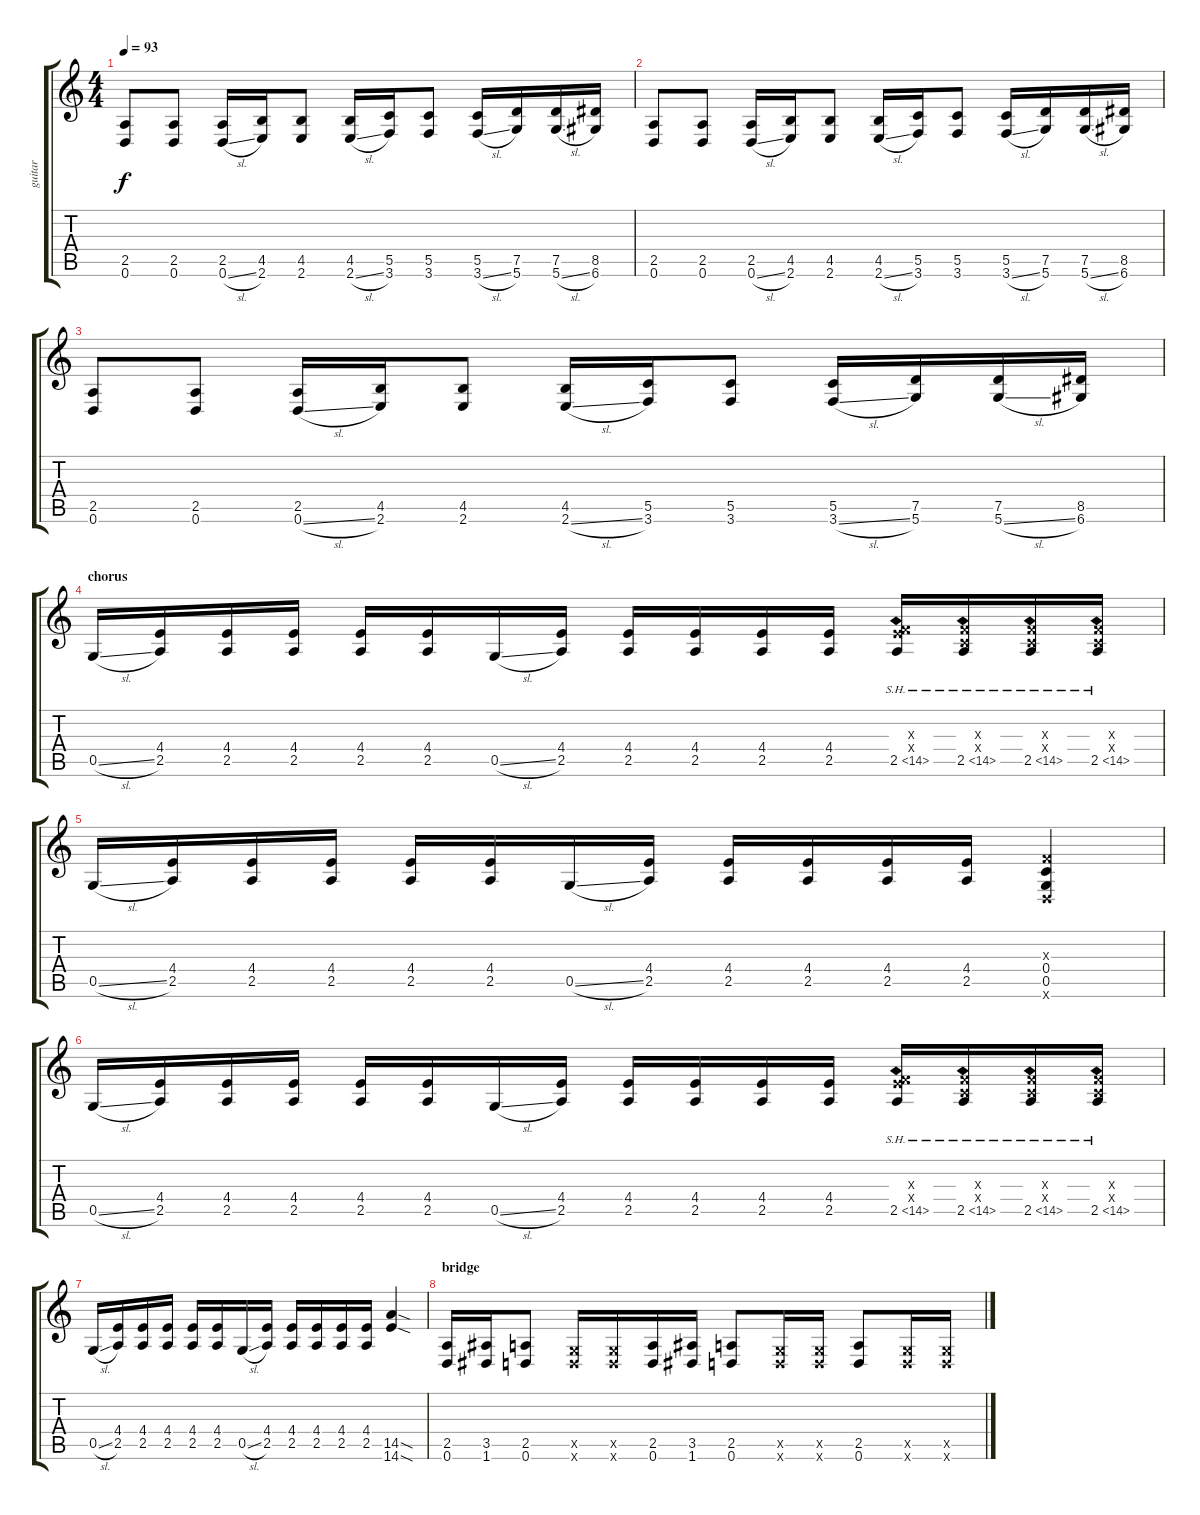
\track ("guitar" "guitar") {instrument distortionguitar}
\staff {score tabs}
\tuning (D4 A3 F3 C3 G2 D2) {hide}
\ts (4 4)
\tempo 93
\clef g2
\ks c
(2.5 0.6).8{dy f} (2.5 0.6).8 (2.5 0.6{sl}).16 (4.5 2.6).16 (4.5 2.6).8 (4.5 2.6{sl}).16 (5.5 3.6).16 (5.5 3.6).8 (5.5 3.6{sl}).16 (7.5 5.6).16 (7.5 5.6{sl}).16 (8.5 6.6).16 |
(2.5 0.6).8 (2.5 0.6).8 (2.5 0.6{sl}).16 (4.5 2.6).16 (4.5 2.6).8 (4.5 2.6{sl}).16 (5.5 3.6).16 (5.5 3.6).8 (5.5 3.6{sl}).16 (7.5 5.6).16 (7.5 5.6{sl}).16 (8.5 6.6).16 |
(2.5 0.6).8 (2.5 0.6).8 (2.5 0.6{sl}).16 (4.5 2.6).16 (4.5 2.6).8 (4.5 2.6{sl}).16 (5.5 3.6).16 (5.5 3.6).8 (5.5 3.6{sl}).16 (7.5 5.6).16 (7.5 5.6{sl}).16 (8.5 6.6).16 |
\section ("" "chorus")
0.5{sl}.16 (4.4 2.5).16 (4.4 2.5).16 (4.4 2.5).16 (4.4 2.5).16 (4.4 2.5).16 0.5{sl}.16 (4.4 2.5).16 (4.4 2.5).16 (4.4 2.5).16 (4.4 2.5).16 (4.4 2.5).16 (0.3{x} 4.4{x} 2.5{sh 12}).16 (0.3{x} 0.4{x} 2.5{sh 12}).16 (0.3{x} 0.4{x} 2.5{sh 12}).16 (0.3{x} 0.4{x} 2.5{sh 12}).16 |
0.5{sl}.16 (4.4 2.5).16 (4.4 2.5).16 (4.4 2.5).16 (4.4 2.5).16 (4.4 2.5).16 0.5{sl}.16 (4.4 2.5).16 (4.4 2.5).16 (4.4 2.5).16 (4.4 2.5).16 (4.4 2.5).16 (0.3{x} 0.4 0.5 0.6{x}).4 |
0.5{sl}.16 (4.4 2.5).16 (4.4 2.5).16 (4.4 2.5).16 (4.4 2.5).16 (4.4 2.5).16 0.5{sl}.16 (4.4 2.5).16 (4.4 2.5).16 (4.4 2.5).16 (4.4 2.5).16 (4.4 2.5).16 (0.3{x} 4.4{x} 2.5{sh 12}).16 (0.3{x} 0.4{x} 2.5{sh 12}).16 (0.3{x} 0.4{x} 2.5{sh 12}).16 (0.3{x} 0.4{x} 2.5{sh 12}).16 |
0.5{sl}.16 (4.4 2.5).16 (4.4 2.5).16 (4.4 2.5).16 (4.4 2.5).16 (4.4 2.5).16 0.5{sl}.16 (4.4 2.5).16 (4.4 2.5).16 (4.4 2.5).16 (4.4 2.5).16 (4.4 2.5).16 (14.5{sod} 14.6{sod}).4 |
\section ("" "bridge")
(2.5 0.6).16 (3.5 1.6).16 (2.5 0.6).8 (0.5{x} 0.6{x}).16 (0.5{x} 0.6{x}).16 (2.5 0.6).16 (3.5 1.6).16 (2.5 0.6).8 (0.5{x} 0.6{x}).16 (0.5{x} 0.6{x}).16 (2.5 0.6).8 (0.5{x} 0.6{x}).16 (0.5{x} 0.6{x}).16
